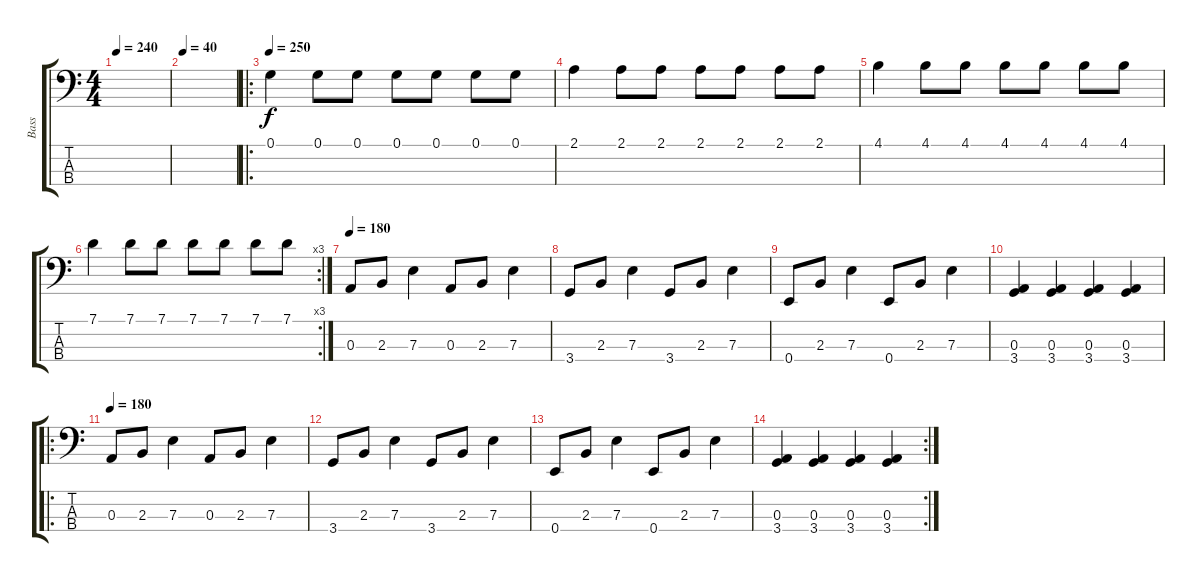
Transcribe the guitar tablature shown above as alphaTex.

\track ("Bass" "Bass") {instrument electricbasspick}
\staff {score tabs}
\tuning (G2 D2 A1 E1) {hide}
\ts (4 4)
\tempo 240
\clef f4
\ks c
|
\tempo 40
|
\ro
\tempo 250
0.1.4 0.1.8 0.1.8 0.1.8 0.1.8 0.1.8 0.1.8 |
2.1.4 2.1.8 2.1.8 2.1.8 2.1.8 2.1.8 2.1.8 |
4.1.4 4.1.8 4.1.8 4.1.8 4.1.8 4.1.8 4.1.8 |
\rc 3
7.1.4 7.1.8 7.1.8 7.1.8 7.1.8 7.1.8 7.1.8 |
\tempo 180
0.3.8 2.3.8 7.3.4 0.3.8 2.3.8 7.3.4 |
3.4.8 2.3.8 7.3.4 3.4.8 2.3.8 7.3.4 |
0.4.8 2.3.8 7.3.4 0.4.8 2.3.8 7.3.4 |
(0.3 3.4).4 (0.3 3.4).4 (0.3 3.4).4 (0.3 3.4).4 |
\ro
\tempo 180
0.3.8 2.3.8 7.3.4 0.3.8 2.3.8 7.3.4 |
3.4.8 2.3.8 7.3.4 3.4.8 2.3.8 7.3.4 |
0.4.8 2.3.8 7.3.4 0.4.8 2.3.8 7.3.4 |
\rc 2
(0.3 3.4).4 (0.3 3.4).4 (0.3 3.4).4 (0.3 3.4).4
